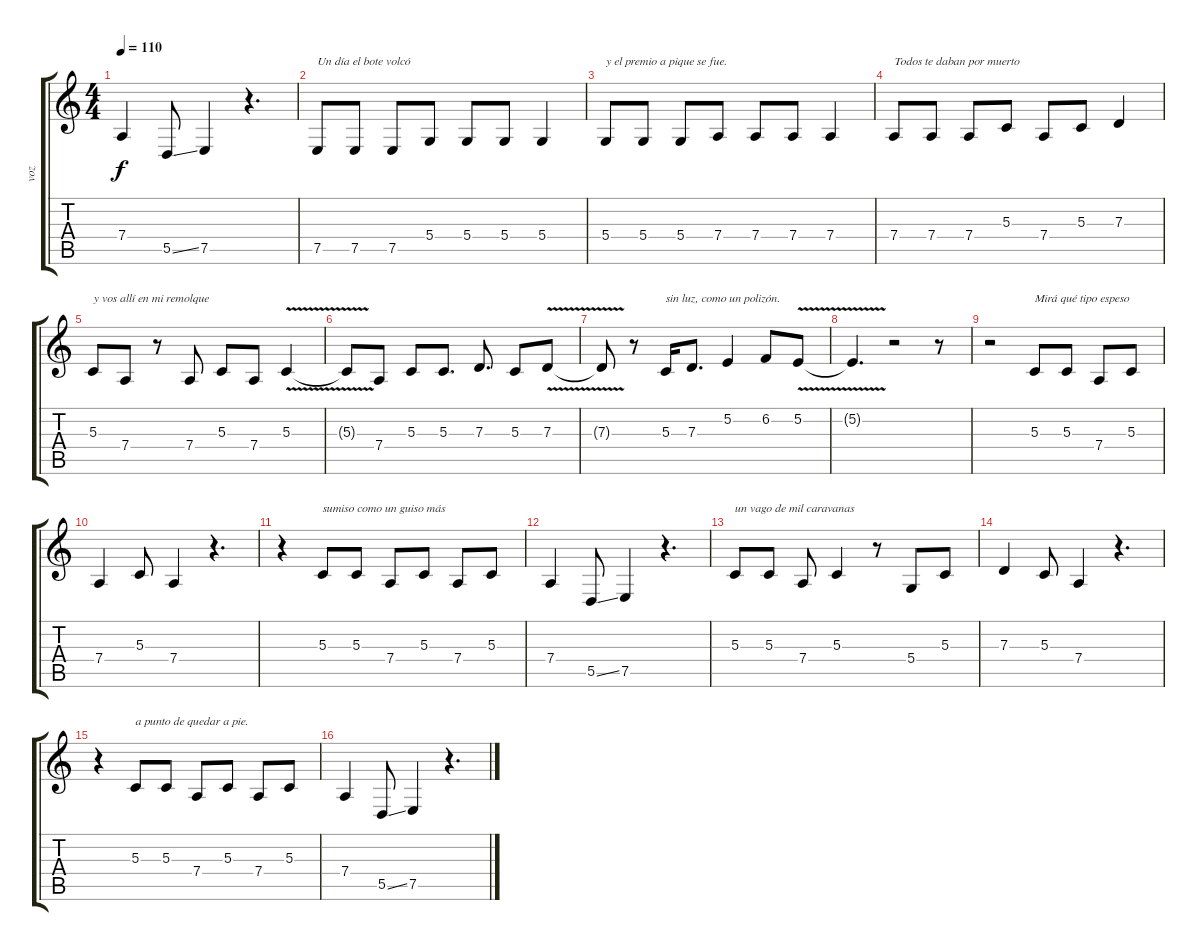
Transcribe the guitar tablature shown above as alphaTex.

\track ("voz" "voz") {instrument altosax}
\staff {score tabs}
\tuning (E4 B3 G3 D3 A2 E2) {hide}
\ts (4 4)
\tempo 110
\clef g2
\ks c
7.4.4{dy f} 5.5{ss}.8 7.5.4 r.4{d} |
7.5.8{txt "Un día el bote volcó"} 7.5.8 7.5.8 5.4.8 5.4.8 5.4.8 5.4.4 |
5.4.8{txt "y el premio a pique se fue."} 5.4.8 5.4.8 7.4.8 7.4.8 7.4.8 7.4.4 |
7.4.8{txt "Todos te daban por muerto"} 7.4.8 7.4.8 5.3.8 7.4.8 5.3.8 7.3.4 |
5.3.8{txt "y vos allí en mi remolque"} 7.4.8 r.8 7.4.8 5.3.8 7.4.8 5.3{v}.4 |
5.3{t}.8 7.4.8 5.3.8 5.3.8{d} 7.3.8{d} 5.3.8 7.3{v}.8 |
7.3{t}.8 r.8 5.3.16{txt "sin luz, como un polizón."} 7.3.8{d} 5.2.4 6.2.8 5.2{v}.8 |
5.2{t}.4{d} r.2 r.8 |
r.2 5.3.8{txt "Mirá qué tipo espeso"} 5.3.8 7.4.8 5.3.8 |
7.4.4 5.3.8 7.4.4 r.4{d} |
r.4 5.3.8{txt "sumiso como un guiso más"} 5.3.8 7.4.8 5.3.8 7.4.8 5.3.8 |
7.4.4 5.5{ss}.8 7.5.4 r.4{d} |
5.3.8{txt "un vago de mil caravanas"} 5.3.8 7.4.8 5.3.4 r.8 5.4.8 5.3.8 |
7.3.4 5.3.8 7.4.4 r.4{d} |
r.4 5.3.8{txt "a punto de quedar a pie."} 5.3.8 7.4.8 5.3.8 7.4.8 5.3.8 |
7.4.4 5.5{ss}.8 7.5.4 r.4{d}
